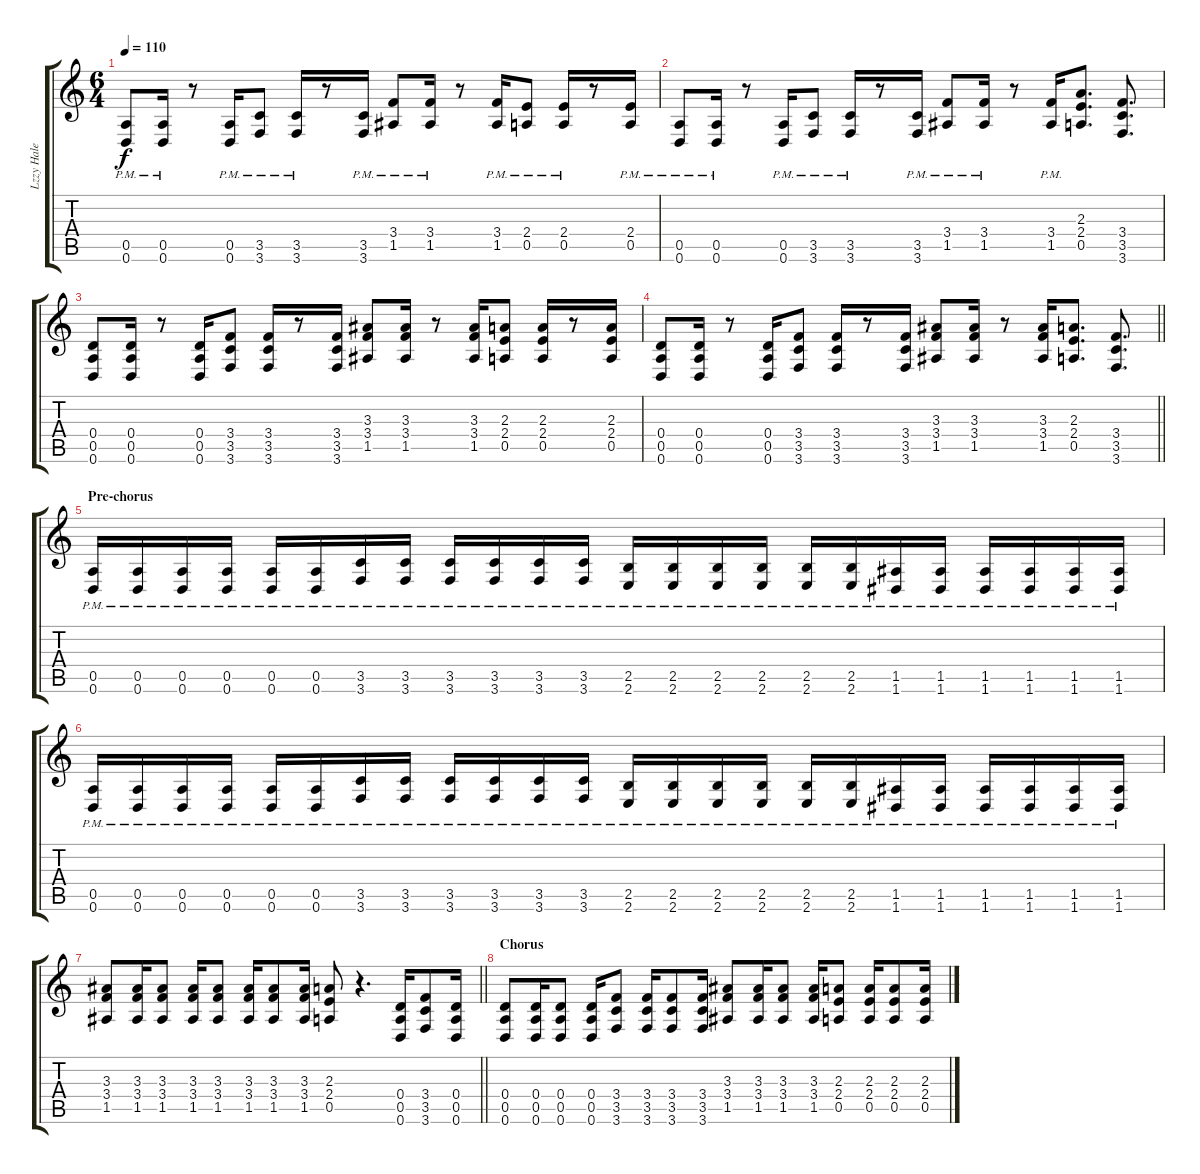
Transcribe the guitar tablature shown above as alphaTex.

\track ("Lzzy Hale (Distortion)" "Lzzy Hale ") {instrument distortionguitar}
\staff {score tabs}
\tuning (E4 B3 G3 D3 A2 D2) {hide}
\ts (6 4)
\tempo 110
\clef g2
\ks c
(0.5{pm} 0.6{pm}).8{dy f} (0.5{pm} 0.6{pm}).16 r.8 (0.5{pm} 0.6{pm}).16 (3.5{pm} 3.6{pm}).8 (3.5{pm} 3.6{pm}).16 r.8 (3.5{pm} 3.6{pm}).16 (3.4 1.5{pm}).8 (3.4 1.5{pm}).16 r.8 (3.4 1.5{pm}).16 (2.4 0.5{pm}).8 (2.4 0.5{pm}).16 r.8 (2.4 0.5{pm}).16 |
(0.5{pm} 0.6{pm}).8 (0.5{pm} 0.6{pm}).16 r.8 (0.5{pm} 0.6{pm}).16 (3.5{pm} 3.6{pm}).8 (3.5{pm} 3.6{pm}).16 r.8 (3.5{pm} 3.6{pm}).16 (3.4 1.5{pm}).8 (3.4 1.5{pm}).16 r.8 (3.4 1.5{pm}).16 (2.3 2.4 0.5).8{d} (3.4 3.5 3.6).8{d} |
(0.4 0.5 0.6).8 (0.4 0.5 0.6).16 r.8 (0.4 0.5 0.6).16 (3.4 3.5 3.6).8 (3.4 3.5 3.6).16 r.8 (3.4 3.5 3.6).16 (3.3 3.4 1.5).8 (3.3 3.4 1.5).16 r.8 (3.3 3.4 1.5).16 (2.3 2.4 0.5).8 (2.3 2.4 0.5).16 r.8 (2.3 2.4 0.5).16 |
\barLineRight lightlight
(0.4 0.5 0.6).8 (0.4 0.5 0.6).16 r.8 (0.4 0.5 0.6).16 (3.4 3.5 3.6).8 (3.4 3.5 3.6).16 r.8 (3.4 3.5 3.6).16 (3.3 3.4 1.5).8 (3.3 3.4 1.5).16 r.8 (3.3 3.4 1.5).16 (2.3 2.4 0.5).8{d} (3.4 3.5 3.6).8{d} |
\section ("" "Pre-chorus")
(0.5{pm} 0.6{pm}).16 (0.5{pm} 0.6{pm}).16 (0.5{pm} 0.6{pm}).16 (0.5{pm} 0.6{pm}).16 (0.5{pm} 0.6{pm}).16 (0.5{pm} 0.6{pm}).16 (3.5{pm} 3.6{pm}).16 (3.5{pm} 3.6{pm}).16 (3.5{pm} 3.6{pm}).16 (3.5{pm} 3.6{pm}).16 (3.5{pm} 3.6{pm}).16 (3.5{pm} 3.6{pm}).16 (2.5{pm} 2.6{pm}).16 (2.5{pm} 2.6{pm}).16 (2.5{pm} 2.6{pm}).16 (2.5{pm} 2.6{pm}).16 (2.5{pm} 2.6{pm}).16 (2.5{pm} 2.6{pm}).16 (1.5{pm} 1.6{pm}).16 (1.5{pm} 1.6{pm}).16 (1.5{pm} 1.6{pm}).16 (1.5{pm} 1.6{pm}).16 (1.5{pm} 1.6{pm}).16 (1.5{pm} 1.6{pm}).16 |
(0.5{pm} 0.6{pm}).16 (0.5{pm} 0.6{pm}).16 (0.5{pm} 0.6{pm}).16 (0.5{pm} 0.6{pm}).16 (0.5{pm} 0.6{pm}).16 (0.5{pm} 0.6{pm}).16 (3.5{pm} 3.6{pm}).16 (3.5{pm} 3.6{pm}).16 (3.5{pm} 3.6{pm}).16 (3.5{pm} 3.6{pm}).16 (3.5{pm} 3.6{pm}).16 (3.5{pm} 3.6{pm}).16 (2.5{pm} 2.6{pm}).16 (2.5{pm} 2.6{pm}).16 (2.5{pm} 2.6{pm}).16 (2.5{pm} 2.6{pm}).16 (2.5{pm} 2.6{pm}).16 (2.5{pm} 2.6{pm}).16 (1.5{pm} 1.6{pm}).16 (1.5{pm} 1.6{pm}).16 (1.5{pm} 1.6{pm}).16 (1.5{pm} 1.6{pm}).16 (1.5{pm} 1.6{pm}).16 (1.5{pm} 1.6{pm}).16 |
\barLineRight lightlight
(3.3 3.4 1.5).8 (3.3 3.4 1.5).16 (3.3 3.4 1.5).8 (3.3 3.4 1.5).16 (3.3 3.4 1.5).8 (3.3 3.4 1.5).16 (3.3 3.4 1.5).8 (3.3 3.4 1.5).16 (2.3 2.4 0.5).8 r.4{d} (0.4 0.5 0.6).16 (3.4 3.5 3.6).8 (0.4 0.5 0.6).16 |
\section ("" "Chorus")
(0.4 0.5 0.6).8 (0.4 0.5 0.6).16 (0.4 0.5 0.6).8 (0.4 0.5 0.6).16 (3.4 3.5 3.6).8 (3.4 3.5 3.6).16 (3.4 3.5 3.6).8 (3.4 3.5 3.6).16 (3.3 3.4 1.5).8 (3.3 3.4 1.5).16 (3.3 3.4 1.5).8 (3.3 3.4 1.5).16 (2.3 2.4 0.5).8 (2.3 2.4 0.5).16 (2.3 2.4 0.5).8 (2.3 2.4 0.5).16
